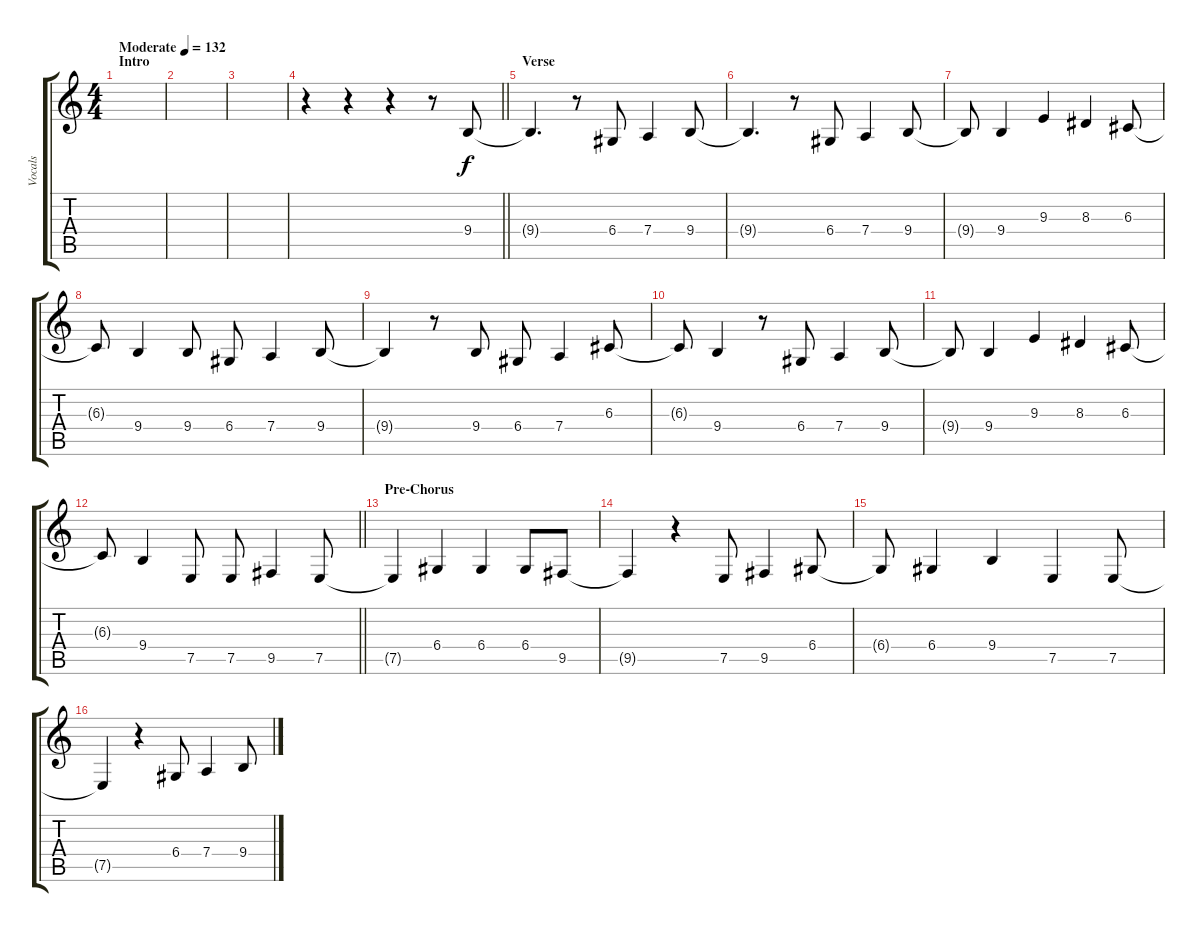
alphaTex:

\track ("Vocals" "Vocals") {instrument altosax}
\staff {score tabs}
\tuning (E4 B3 G3 D3 A2 E2) {hide}
\ts (4 4)
\section ("" "Intro")
\tempo (132 "Moderate")
\clef g2
\ks c
|
|
|
\barLineRight lightlight
r.4 r.4 r.4 r.8 9.4.8 |
\section ("" "Verse")
9.4{t}.4{d} r.8 6.4.8 7.4.4 9.4.8 |
9.4{t}.4{d} r.8 6.4.8 7.4.4 9.4.8 |
9.4{t}.8 9.4.4 9.3.4 8.3.4 6.3.8 |
6.3{t}.8 9.4.4 9.4.8 6.4.8 7.4.4 9.4.8 |
9.4{t}.4 r.8 9.4.8 6.4.8 7.4.4 6.3.8 |
6.3{t}.8 9.4.4 r.8 6.4.8 7.4.4 9.4.8 |
9.4{t}.8 9.4.4 9.3.4 8.3.4 6.3.8 |
\barLineRight lightlight
6.3{t}.8 9.4.4 7.5.8 7.5.8 9.5.4 7.5.8 |
\section ("" "Pre-Chorus")
7.5{t}.4 6.4.4 6.4.4 6.4.8 9.5.8 |
9.5{t}.4 r.4 7.5.8 9.5.4 6.4.8 |
6.4{t}.8 6.4.4 9.4.4 7.5.4 7.5.8 |
7.5{t}.4 r.4 6.4.8 7.4.4 9.4.8
